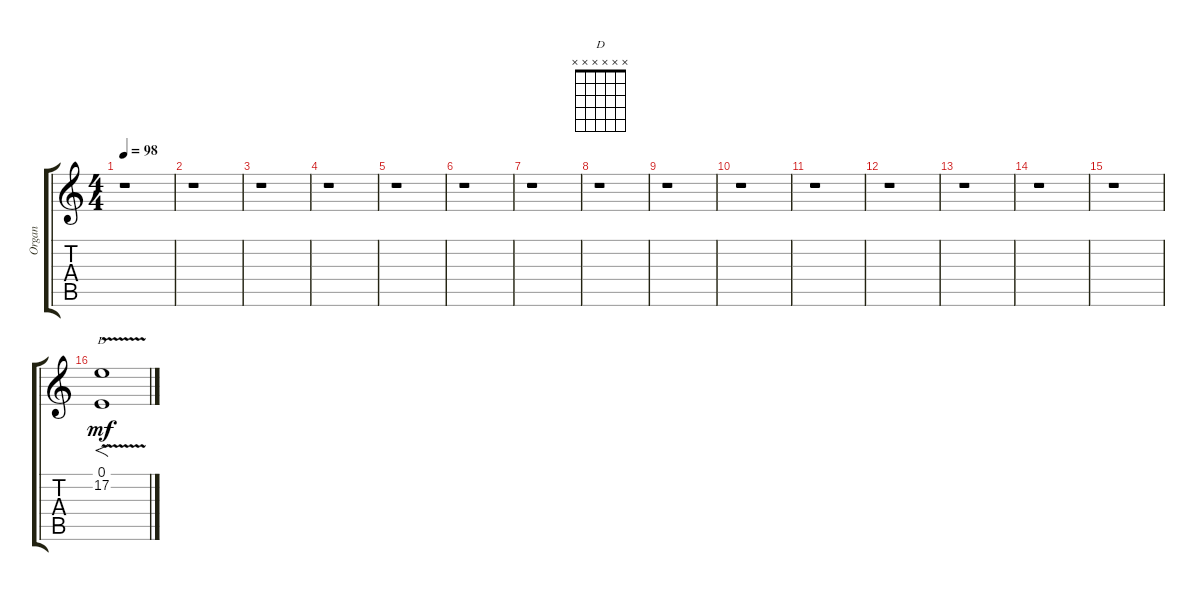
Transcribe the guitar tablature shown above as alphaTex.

\track ("Organ" "Organ") {instrument drawbarorgan}
\staff {score tabs}
\tuning (E4 B3 G3 D3 A2 E2) {hide}
\chord ("D" x x x x x x) {firstfret 0}
\ts (4 4)
\tempo 98
\clef g2
\ks c
r.1{dy mf} |
r.1 |
r.1 |
r.1 |
r.1 |
r.1 |
r.1 |
r.1 |
r.1 |
r.1 |
r.1 |
r.1 |
r.1 |
r.1 |
r.1 |
(0.1{v} 17.2).1{f ch "D"}
